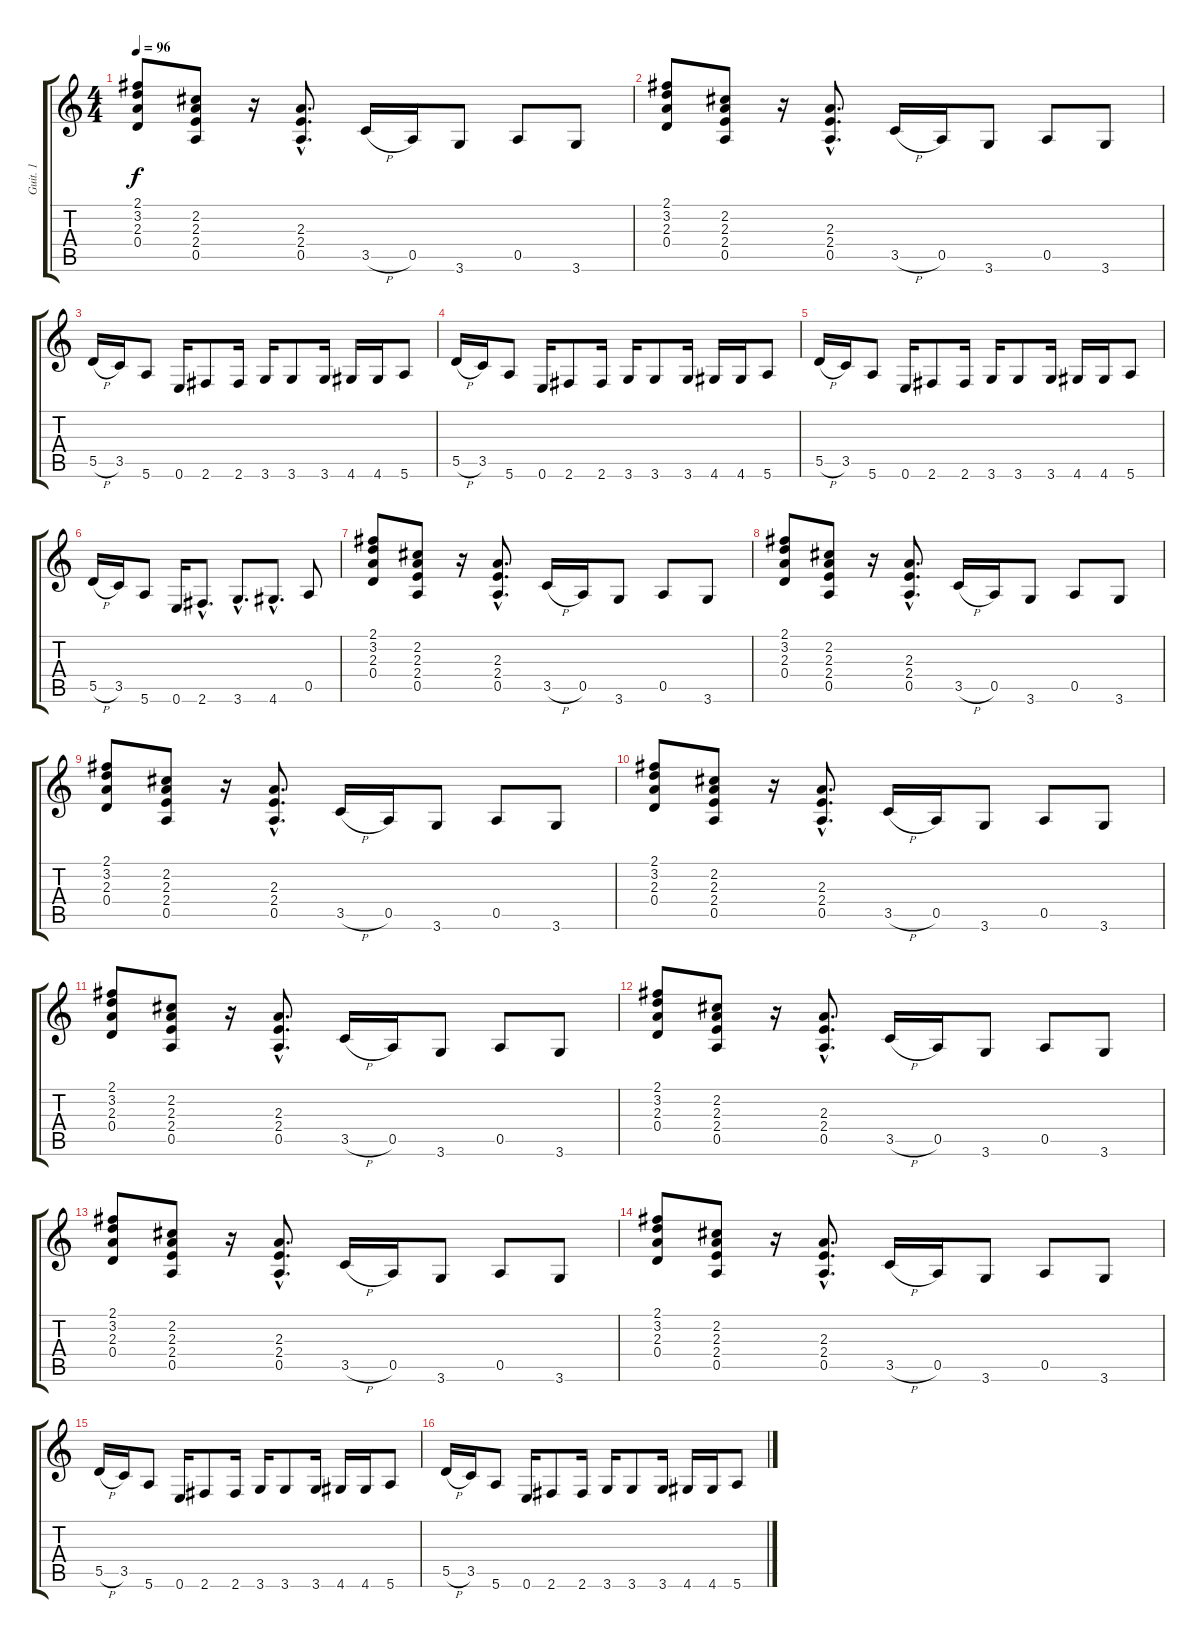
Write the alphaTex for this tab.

\track ("Guit. 1" "Guit. 1") {instrument overdrivenguitar}
\staff {score tabs}
\tuning (E4 B3 G3 D3 A2 E2) {hide}
\ts (4 4)
\tempo 96
\clef g2
\ks c
(2.1 3.2 2.3 0.4).8{dy f} (2.2 2.3 2.4 0.5).8 r.16 (2.3{hac} 2.4{hac} 0.5{hac}).8{d} 3.5{h}.16 0.5.16 3.6.8 0.5.8 3.6.8 |
(2.1 3.2 2.3 0.4).8 (2.2 2.3 2.4 0.5).8 r.16 (2.3{hac} 2.4{hac} 0.5{hac}).8{d} 3.5{h}.16 0.5.16 3.6.8 0.5.8 3.6.8 |
5.5{h}.16 3.5.16 5.6.8 0.6.16 2.6.8 2.6.16 3.6.16 3.6.8 3.6.16 4.6.16 4.6.16 5.6.8 |
5.5{h}.16 3.5.16 5.6.8 0.6.16 2.6.8 2.6.16 3.6.16 3.6.8 3.6.16 4.6.16 4.6.16 5.6.8 |
5.5{h}.16 3.5.16 5.6.8 0.6.16 2.6.8 2.6.16 3.6.16 3.6.8 3.6.16 4.6.16 4.6.16 5.6.8 |
5.5{h}.16 3.5.16 5.6.8 0.6.16 2.6{hac}.8{d} 3.6{hac}.8{d} 4.6{hac}.8{d} 0.5.8 |
(2.1 3.2 2.3 0.4).8 (2.2 2.3 2.4 0.5).8 r.16 (2.3{hac} 2.4{hac} 0.5{hac}).8{d} 3.5{h}.16 0.5.16 3.6.8 0.5.8 3.6.8 |
(2.1 3.2 2.3 0.4).8 (2.2 2.3 2.4 0.5).8 r.16 (2.3{hac} 2.4{hac} 0.5{hac}).8{d} 3.5{h}.16 0.5.16 3.6.8 0.5.8 3.6.8 |
(2.1 3.2 2.3 0.4).8 (2.2 2.3 2.4 0.5).8 r.16 (2.3{hac} 2.4{hac} 0.5{hac}).8{d} 3.5{h}.16 0.5.16 3.6.8 0.5.8 3.6.8 |
(2.1 3.2 2.3 0.4).8 (2.2 2.3 2.4 0.5).8 r.16 (2.3{hac} 2.4{hac} 0.5{hac}).8{d} 3.5{h}.16 0.5.16 3.6.8 0.5.8 3.6.8 |
(2.1 3.2 2.3 0.4).8 (2.2 2.3 2.4 0.5).8 r.16 (2.3{hac} 2.4{hac} 0.5{hac}).8{d} 3.5{h}.16 0.5.16 3.6.8 0.5.8 3.6.8 |
(2.1 3.2 2.3 0.4).8 (2.2 2.3 2.4 0.5).8 r.16 (2.3{hac} 2.4{hac} 0.5{hac}).8{d} 3.5{h}.16 0.5.16 3.6.8 0.5.8 3.6.8 |
(2.1 3.2 2.3 0.4).8 (2.2 2.3 2.4 0.5).8 r.16 (2.3{hac} 2.4{hac} 0.5{hac}).8{d} 3.5{h}.16 0.5.16 3.6.8 0.5.8 3.6.8 |
(2.1 3.2 2.3 0.4).8 (2.2 2.3 2.4 0.5).8 r.16 (2.3{hac} 2.4{hac} 0.5{hac}).8{d} 3.5{h}.16 0.5.16 3.6.8 0.5.8 3.6.8 |
5.5{h}.16 3.5.16 5.6.8 0.6.16 2.6.8 2.6.16 3.6.16 3.6.8 3.6.16 4.6.16 4.6.16 5.6.8 |
5.5{h}.16 3.5.16 5.6.8 0.6.16 2.6.8 2.6.16 3.6.16 3.6.8 3.6.16 4.6.16 4.6.16 5.6.8
